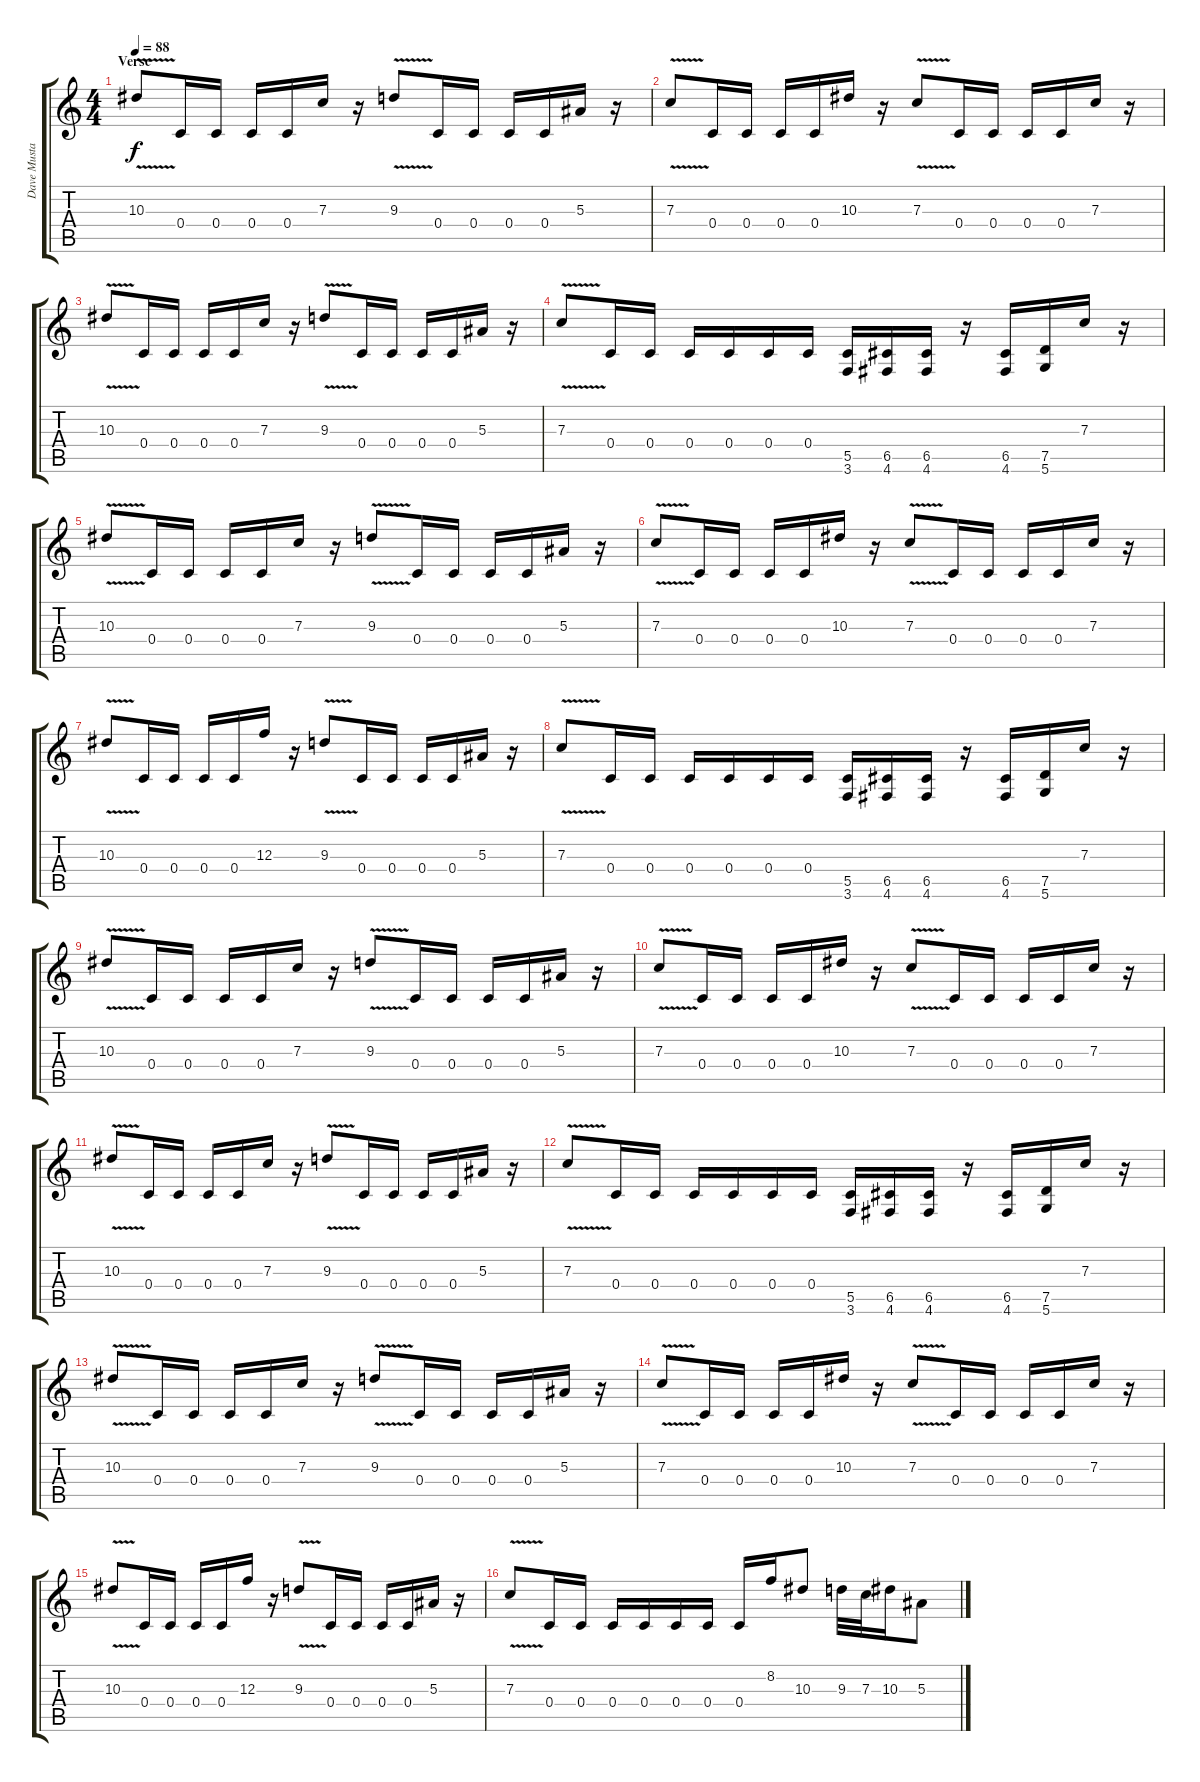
\track ("Dave Mustaine" "Dave Musta") {instrument distortionguitar}
\staff {score tabs}
\tuning (D4 A3 F3 C3 G2 D2) {hide}
\ts (4 4)
\section ("" "Verse")
\tempo 88
\clef g2
\ks c
10.3{v}.8{dy f} 0.4.16 0.4.16 0.4.16 0.4.16 7.3.16 r.16 9.3{v}.8 0.4.16 0.4.16 0.4.16 0.4.16 5.3.16 r.16 |
7.3{v}.8 0.4.16 0.4.16 0.4.16 0.4.16 10.3.16 r.16 7.3{v}.8 0.4.16 0.4.16 0.4.16 0.4.16 7.3.16 r.16 |
10.3{v}.8 0.4.16 0.4.16 0.4.16 0.4.16 7.3.16 r.16 9.3{v}.8 0.4.16 0.4.16 0.4.16 0.4.16 5.3.16 r.16 |
7.3{v}.8 0.4.16 0.4.16 0.4.16 0.4.16 0.4.16 0.4.16 (5.5 3.6).16 (6.5 4.6).16 (6.5 4.6).16 r.16 (6.5 4.6).16 (7.5 5.6).16 7.3.16 r.16 |
10.3{v}.8 0.4.16 0.4.16 0.4.16 0.4.16 7.3.16 r.16 9.3{v}.8 0.4.16 0.4.16 0.4.16 0.4.16 5.3.16 r.16 |
7.3{v}.8 0.4.16 0.4.16 0.4.16 0.4.16 10.3.16 r.16 7.3{v}.8 0.4.16 0.4.16 0.4.16 0.4.16 7.3.16 r.16 |
10.3{v}.8 0.4.16 0.4.16 0.4.16 0.4.16 12.3.16 r.16 9.3{v}.8 0.4.16 0.4.16 0.4.16 0.4.16 5.3.16 r.16 |
7.3{v}.8 0.4.16 0.4.16 0.4.16 0.4.16 0.4.16 0.4.16 (5.5 3.6).16 (6.5 4.6).16 (6.5 4.6).16 r.16 (6.5 4.6).16 (7.5 5.6).16 7.3.16 r.16 |
10.3{v}.8 0.4.16 0.4.16 0.4.16 0.4.16 7.3.16 r.16 9.3{v}.8 0.4.16 0.4.16 0.4.16 0.4.16 5.3.16 r.16 |
7.3{v}.8 0.4.16 0.4.16 0.4.16 0.4.16 10.3.16 r.16 7.3{v}.8 0.4.16 0.4.16 0.4.16 0.4.16 7.3.16 r.16 |
10.3{v}.8 0.4.16 0.4.16 0.4.16 0.4.16 7.3.16 r.16 9.3{v}.8 0.4.16 0.4.16 0.4.16 0.4.16 5.3.16 r.16 |
7.3{v}.8 0.4.16 0.4.16 0.4.16 0.4.16 0.4.16 0.4.16 (5.5 3.6).16 (6.5 4.6).16 (6.5 4.6).16 r.16 (6.5 4.6).16 (7.5 5.6).16 7.3.16 r.16 |
10.3{v}.8 0.4.16 0.4.16 0.4.16 0.4.16 7.3.16 r.16 9.3{v}.8 0.4.16 0.4.16 0.4.16 0.4.16 5.3.16 r.16 |
7.3{v}.8 0.4.16 0.4.16 0.4.16 0.4.16 10.3.16 r.16 7.3{v}.8 0.4.16 0.4.16 0.4.16 0.4.16 7.3.16 r.16 |
10.3{v}.8 0.4.16 0.4.16 0.4.16 0.4.16 12.3.16 r.16 9.3{v}.8 0.4.16 0.4.16 0.4.16 0.4.16 5.3.16 r.16 |
7.3{v}.8 0.4.16 0.4.16 0.4.16 0.4.16 0.4.16 0.4.16 0.4.16 8.2.16 10.3.8 9.3.32 7.3.32 10.3.16 5.3.8
